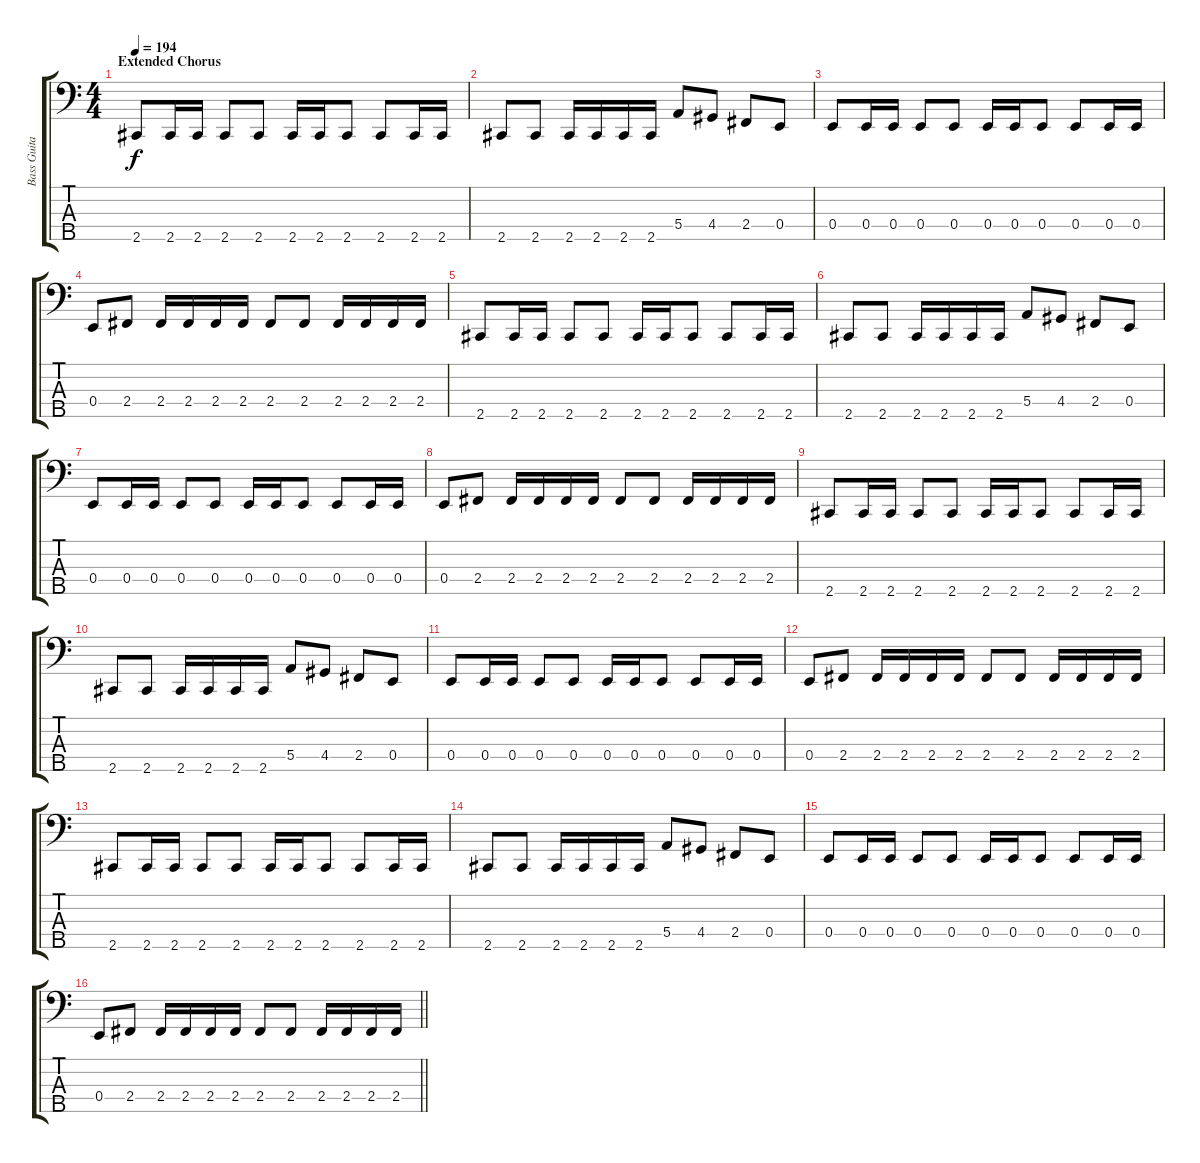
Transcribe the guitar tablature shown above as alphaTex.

\track ("Bass Guitar" "Bass Guita") {instrument electricbassfinger}
\staff {score tabs}
\tuning (G2 D2 A1 E1 B0) {hide}
\ts (4 4)
\section ("" "Extended Chorus")
\tempo 194
\clef f4
\ks c
2.5.8{dy f} 2.5.16 2.5.16 2.5.8 2.5.8 2.5.16 2.5.16 2.5.8 2.5.8 2.5.16 2.5.16 |
2.5.8 2.5.8 2.5.16 2.5.16 2.5.16 2.5.16 5.4.8 4.4.8 2.4.8 0.4.8 |
0.4.8 0.4.16 0.4.16 0.4.8 0.4.8 0.4.16 0.4.16 0.4.8 0.4.8 0.4.16 0.4.16 |
0.4.8 2.4.8 2.4.16 2.4.16 2.4.16 2.4.16 2.4.8 2.4.8 2.4.16 2.4.16 2.4.16 2.4.16 |
2.5.8 2.5.16 2.5.16 2.5.8 2.5.8 2.5.16 2.5.16 2.5.8 2.5.8 2.5.16 2.5.16 |
2.5.8 2.5.8 2.5.16 2.5.16 2.5.16 2.5.16 5.4.8 4.4.8 2.4.8 0.4.8 |
0.4.8 0.4.16 0.4.16 0.4.8 0.4.8 0.4.16 0.4.16 0.4.8 0.4.8 0.4.16 0.4.16 |
0.4.8 2.4.8 2.4.16 2.4.16 2.4.16 2.4.16 2.4.8 2.4.8 2.4.16 2.4.16 2.4.16 2.4.16 |
2.5.8 2.5.16 2.5.16 2.5.8 2.5.8 2.5.16 2.5.16 2.5.8 2.5.8 2.5.16 2.5.16 |
2.5.8 2.5.8 2.5.16 2.5.16 2.5.16 2.5.16 5.4.8 4.4.8 2.4.8 0.4.8 |
0.4.8 0.4.16 0.4.16 0.4.8 0.4.8 0.4.16 0.4.16 0.4.8 0.4.8 0.4.16 0.4.16 |
0.4.8 2.4.8 2.4.16 2.4.16 2.4.16 2.4.16 2.4.8 2.4.8 2.4.16 2.4.16 2.4.16 2.4.16 |
2.5.8 2.5.16 2.5.16 2.5.8 2.5.8 2.5.16 2.5.16 2.5.8 2.5.8 2.5.16 2.5.16 |
2.5.8 2.5.8 2.5.16 2.5.16 2.5.16 2.5.16 5.4.8 4.4.8 2.4.8 0.4.8 |
0.4.8 0.4.16 0.4.16 0.4.8 0.4.8 0.4.16 0.4.16 0.4.8 0.4.8 0.4.16 0.4.16 |
\barLineRight lightlight
0.4.8 2.4.8 2.4.16 2.4.16 2.4.16 2.4.16 2.4.8 2.4.8 2.4.16 2.4.16 2.4.16 2.4.16
